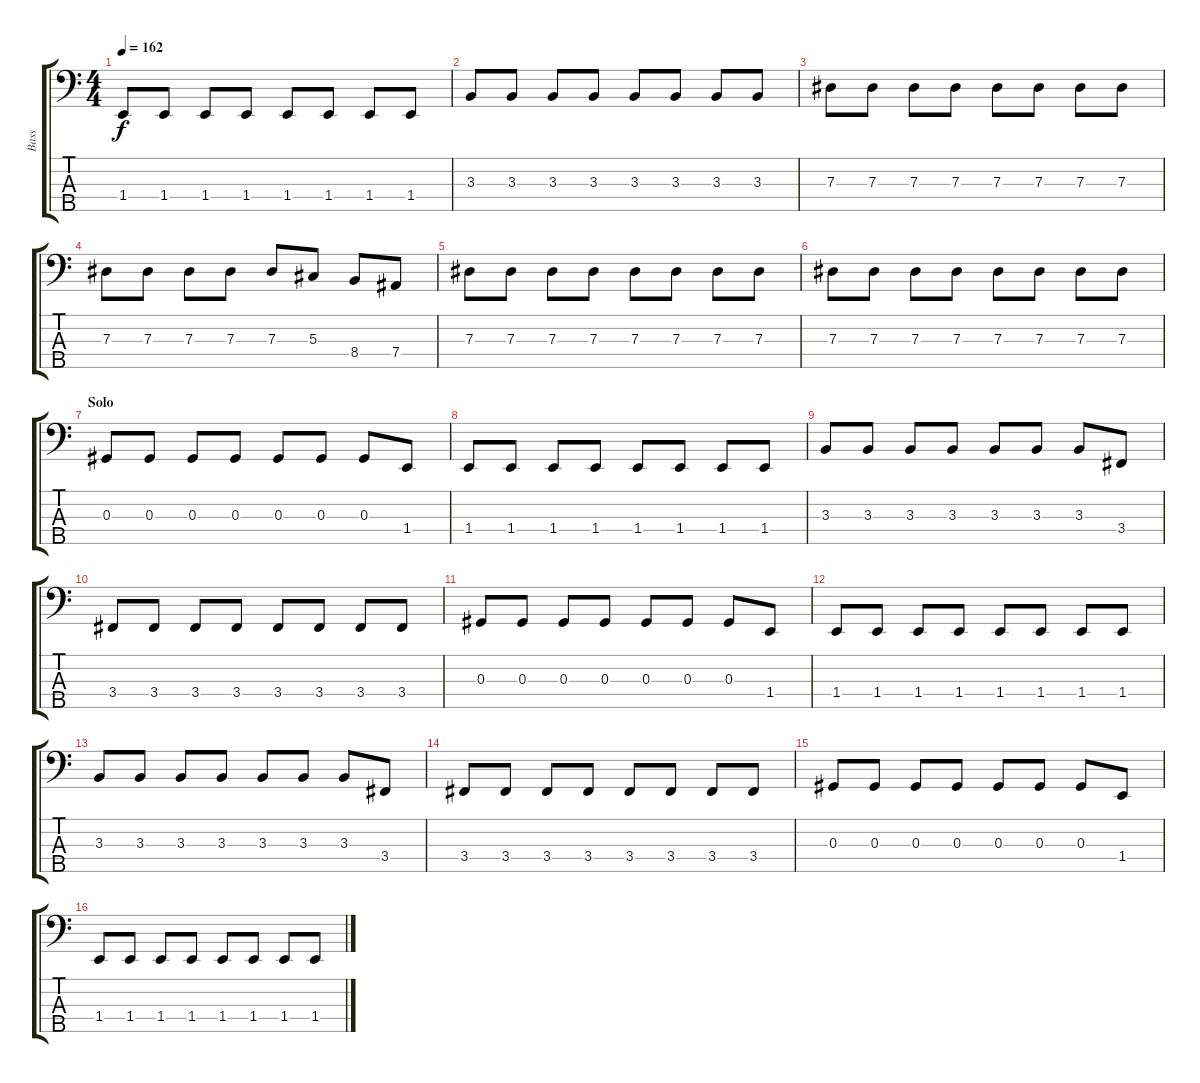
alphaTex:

\track ("Bass" "Bass") {instrument electricbasspick}
\staff {score tabs}
\tuning (Gb2 Db2 Ab1 Eb1 Bb0) {hide}
\ts (4 4)
\tempo 162
\clef f4
\ks c
1.4.8{dy f} 1.4.8 1.4.8 1.4.8 1.4.8 1.4.8 1.4.8 1.4.8 |
3.3.8 3.3.8 3.3.8 3.3.8 3.3.8 3.3.8 3.3.8 3.3.8 |
7.3.8 7.3.8 7.3.8 7.3.8 7.3.8 7.3.8 7.3.8 7.3.8 |
7.3.8 7.3.8 7.3.8 7.3.8 7.3.8 5.3.8 8.4.8 7.4.8 |
7.3.8 7.3.8 7.3.8 7.3.8 7.3.8 7.3.8 7.3.8 7.3.8 |
7.3.8 7.3.8 7.3.8 7.3.8 7.3.8 7.3.8 7.3.8 7.3.8 |
\section ("" "Solo")
0.3.8 0.3.8 0.3.8 0.3.8 0.3.8 0.3.8 0.3.8 1.4.8 |
1.4.8 1.4.8 1.4.8 1.4.8 1.4.8 1.4.8 1.4.8 1.4.8 |
3.3.8 3.3.8 3.3.8 3.3.8 3.3.8 3.3.8 3.3.8 3.4.8 |
3.4.8 3.4.8 3.4.8 3.4.8 3.4.8 3.4.8 3.4.8 3.4.8 |
0.3.8 0.3.8 0.3.8 0.3.8 0.3.8 0.3.8 0.3.8 1.4.8 |
1.4.8 1.4.8 1.4.8 1.4.8 1.4.8 1.4.8 1.4.8 1.4.8 |
3.3.8 3.3.8 3.3.8 3.3.8 3.3.8 3.3.8 3.3.8 3.4.8 |
3.4.8 3.4.8 3.4.8 3.4.8 3.4.8 3.4.8 3.4.8 3.4.8 |
0.3.8 0.3.8 0.3.8 0.3.8 0.3.8 0.3.8 0.3.8 1.4.8 |
1.4.8 1.4.8 1.4.8 1.4.8 1.4.8 1.4.8 1.4.8 1.4.8
